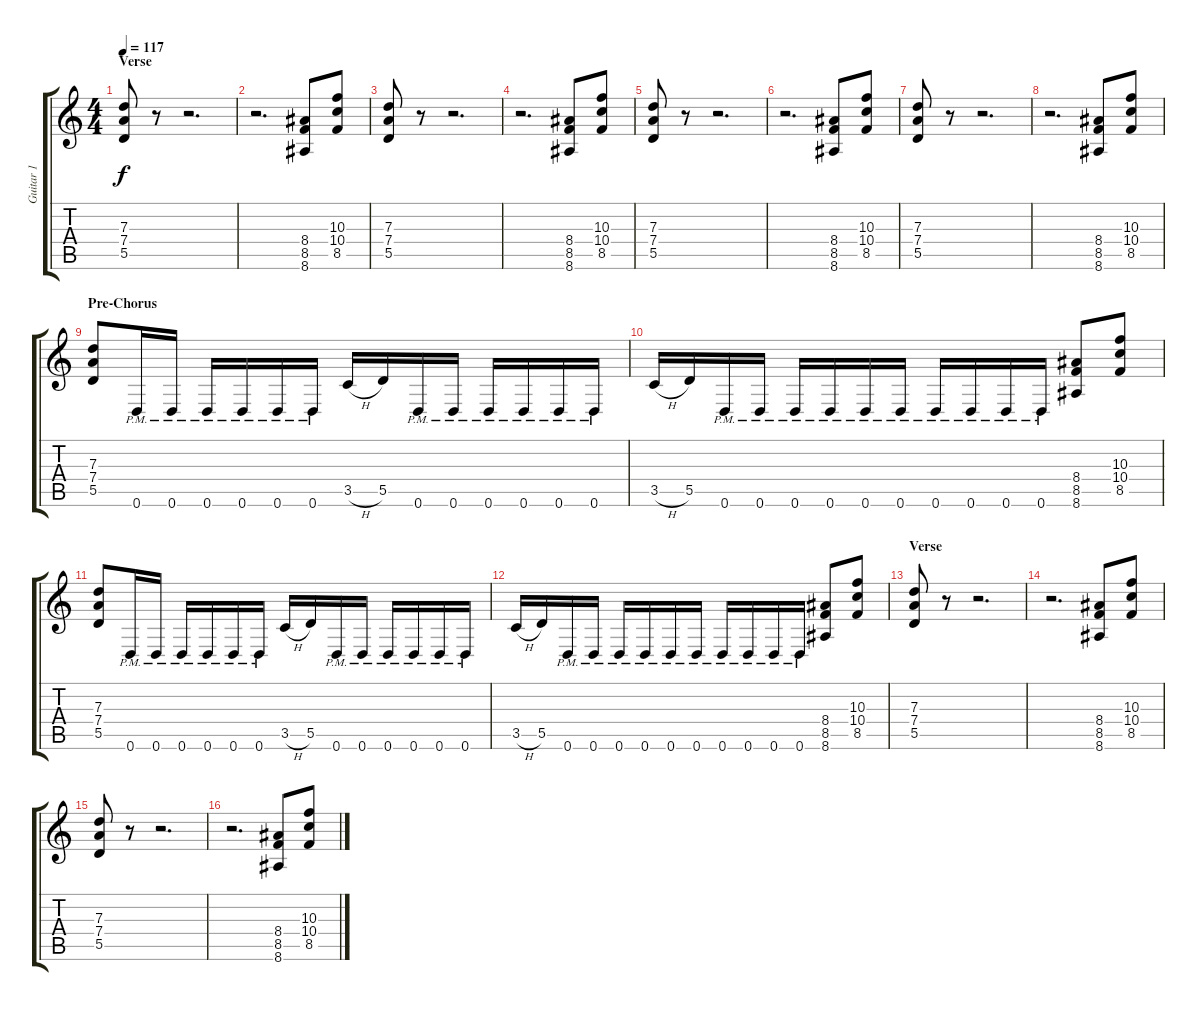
\track ("Guitar 1" "Guitar 1") {instrument distortionguitar}
\staff {score tabs}
\tuning (E4 B3 G3 D3 A2 D2) {hide}
\ts (4 4)
\section ("" "Verse")
\tempo 117
\clef g2
\ks c
(7.3 7.4 5.5).8{dy f} r.8 r.2{d} |
r.2{d} (8.4 8.5 8.6).8 (10.3 10.4 8.5).8 |
(7.3 7.4 5.5).8 r.8 r.2{d} |
r.2{d} (8.4 8.5 8.6).8 (10.3 10.4 8.5).8 |
(7.3 7.4 5.5).8 r.8 r.2{d} |
r.2{d} (8.4 8.5 8.6).8 (10.3 10.4 8.5).8 |
(7.3 7.4 5.5).8 r.8 r.2{d} |
r.2{d} (8.4 8.5 8.6).8 (10.3 10.4 8.5).8 |
\section ("" "Pre-Chorus")
(7.3 7.4 5.5).8 0.6{pm}.16 0.6{pm}.16 0.6{pm}.16 0.6{pm}.16 0.6{pm}.16 0.6{pm}.16 3.5{h}.16 5.5.16 0.6{pm}.16 0.6{pm}.16 0.6{pm}.16 0.6{pm}.16 0.6{pm}.16 0.6{pm}.16 |
3.5{h}.16 5.5.16 0.6{pm}.16 0.6{pm}.16 0.6{pm}.16 0.6{pm}.16 0.6{pm}.16 0.6{pm}.16 0.6{pm}.16 0.6{pm}.16 0.6{pm}.16 0.6{pm}.16 (8.4 8.5 8.6).8 (10.3 10.4 8.5).8 |
(7.3 7.4 5.5).8 0.6{pm}.16 0.6{pm}.16 0.6{pm}.16 0.6{pm}.16 0.6{pm}.16 0.6{pm}.16 3.5{h}.16 5.5.16 0.6{pm}.16 0.6{pm}.16 0.6{pm}.16 0.6{pm}.16 0.6{pm}.16 0.6{pm}.16 |
3.5{h}.16 5.5.16 0.6{pm}.16 0.6{pm}.16 0.6{pm}.16 0.6{pm}.16 0.6{pm}.16 0.6{pm}.16 0.6{pm}.16 0.6{pm}.16 0.6{pm}.16 0.6{pm}.16 (8.4 8.5 8.6).8 (10.3 10.4 8.5).8 |
\section ("" "Verse")
(7.3 7.4 5.5).8 r.8 r.2{d} |
r.2{d} (8.4 8.5 8.6).8 (10.3 10.4 8.5).8 |
(7.3 7.4 5.5).8 r.8 r.2{d} |
r.2{d} (8.4 8.5 8.6).8 (10.3 10.4 8.5).8
